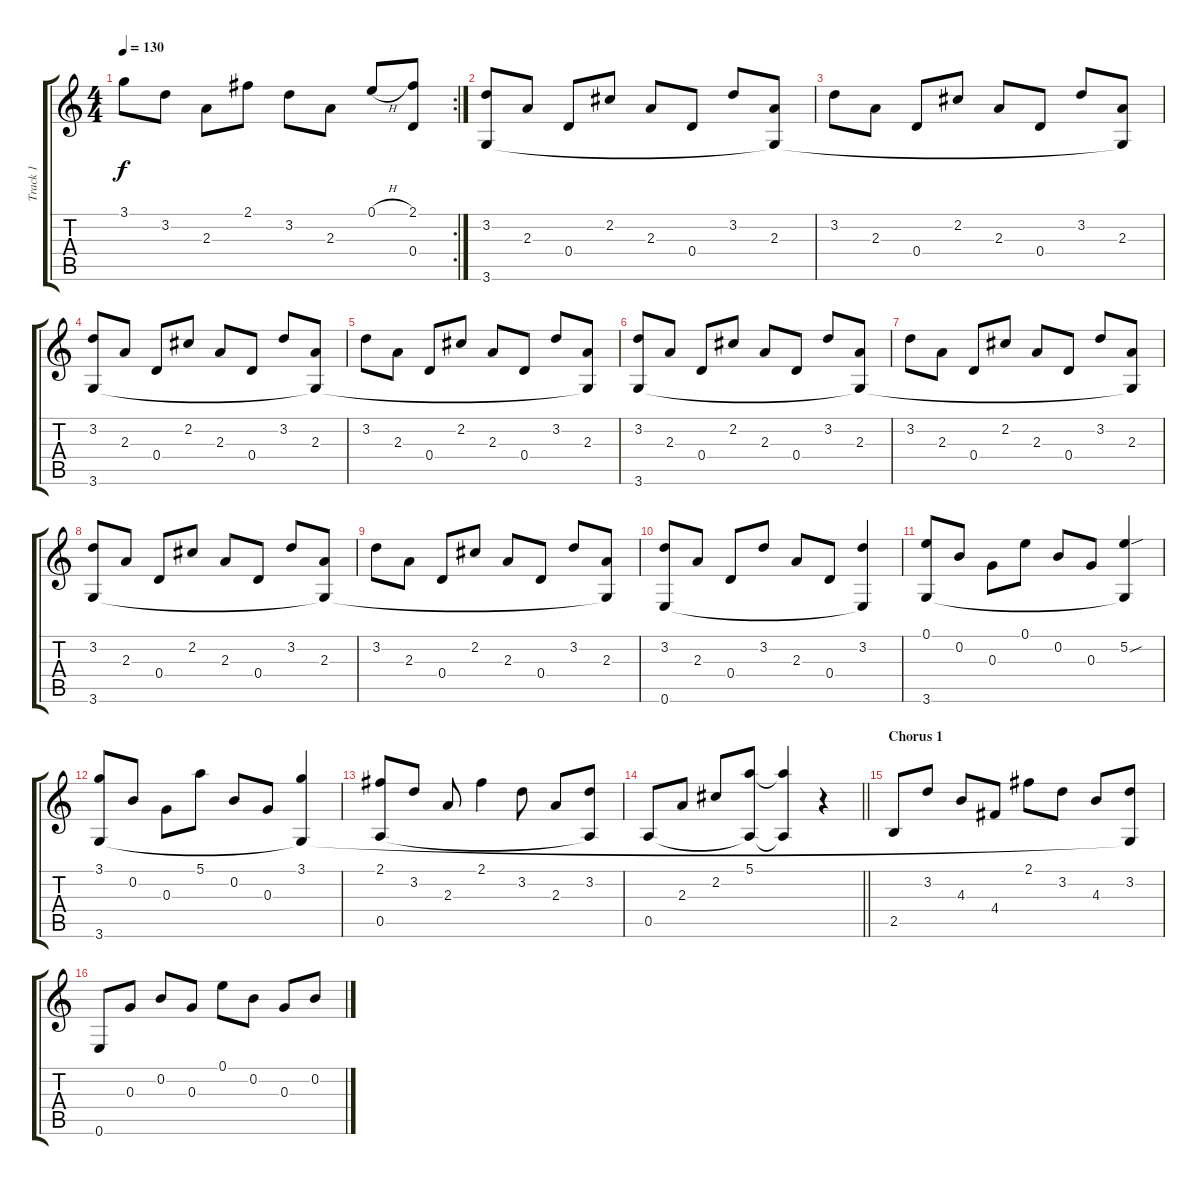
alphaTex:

\track ("Track 1" "Track 1") {instrument acousticguitarsteel}
\staff {score tabs}
\tuning (E4 B3 G3 D3 A2 E2) {hide}
\rc 2
\ts (4 4)
\tempo 130
\clef g2
\ks c
3.1.8{dy f} 3.2.8 2.3.8 2.1.8 3.2.8 2.3.8 0.1{h}.8 (2.1 0.4{t}).8 |
(3.2 3.6).8 2.3.8 0.4.8 2.2.8 2.3.8 0.4.8 3.2.8 (2.3 3.6{t}).8 |
3.2.8 2.3.8 0.4.8 2.2.8 2.3.8 0.4.8 3.2.8 (2.3 3.6{t}).8 |
(3.2 3.6).8 2.3.8 0.4.8 2.2.8 2.3.8 0.4.8 3.2.8 (2.3 3.6{t}).8 |
3.2.8 2.3.8 0.4.8 2.2.8 2.3.8 0.4.8 3.2.8 (2.3 3.6{t}).8 |
(3.2 3.6).8 2.3.8 0.4.8 2.2.8 2.3.8 0.4.8 3.2.8 (2.3 3.6{t}).8 |
3.2.8 2.3.8 0.4.8 2.2.8 2.3.8 0.4.8 3.2.8 (2.3 3.6{t}).8 |
(3.2 3.6).8 2.3.8 0.4.8 2.2.8 2.3.8 0.4.8 3.2.8 (2.3 3.6{t}).8 |
3.2.8 2.3.8 0.4.8 2.2.8 2.3.8 0.4.8 3.2.8 (2.3 3.6{t}).8 |
(3.2 0.6).8 2.3.8 0.4.8 3.2.8 2.3.8 0.4.8 (3.2 0.6{t}).4 |
(0.1 3.6).8 0.2.8 0.3.8 0.1.8 0.2.8 0.3.8 (5.2{sou} 3.6{t}).4 |
(3.1 3.6).8 0.2.8 0.3.8 5.1.8 0.2.8 0.3.8 (3.1 3.6{t}).4 |
(2.1 0.5).8 3.2.8 2.3.8 2.1.4 3.2.8 2.3.8 (3.2 0.5{t}).8 |
\barLineRight lightlight
0.5.8 2.3.8 2.2.8 (5.1 0.5{t}).8 (5.1{t} 0.5{t}).4 r.4 |
\section ("" "Chorus 1")
2.5.8 3.2.8 4.3.8 4.4.8 2.1.8 3.2.8 4.3.8 (3.2 3.6{t}).8 |
0.6.8 0.3.8 0.2.8 0.3.8 0.1.8 0.2.8 0.3.8 0.2.8
